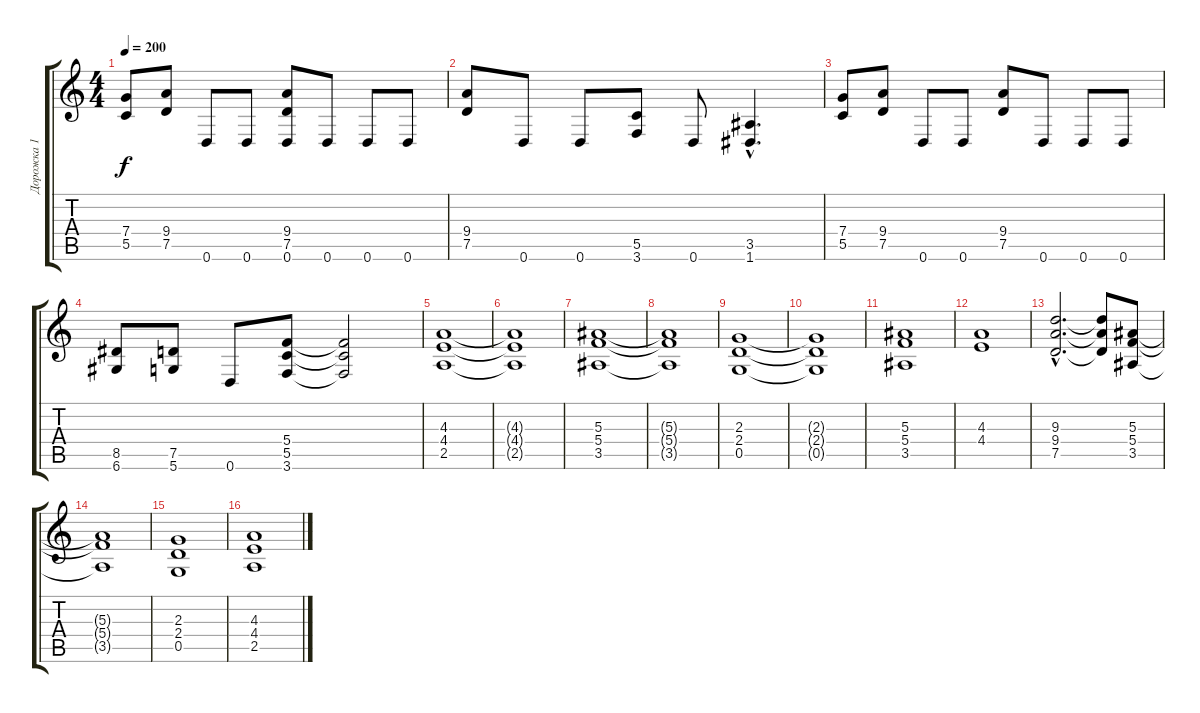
\track ("Дорожка 1" "Дорожка 1") {instrument distortionguitar}
\staff {score tabs}
\tuning (D4 A3 F3 C3 G2 D2) {hide}
\ts (4 4)
\tempo 200
\clef g2
\ks c
(7.4 5.5).8{dy f} (9.4 7.5).8 0.6.8 0.6.8 (9.4 7.5 0.6).8 0.6.8 0.6.8 0.6.8 |
(9.4 7.5).8 0.6.8 0.6.8 (5.5 3.6).8 0.6.8 (3.5{hac} 1.6{hac}).4{d} |
(7.4 5.5).8 (9.4 7.5).8 0.6.8 0.6.8 (9.4 7.5).8 0.6.8 0.6.8 0.6.8 |
(8.5 6.6).8 (7.5 5.6).8 0.6.8 (5.4 5.5 3.6).8 (5.4{t} 5.5{t} 3.6{t}).2 |
(4.3 4.4 2.5).1 |
(4.3{t} 4.4{t} 2.5{t}).1 |
(5.3 5.4 3.5).1 |
(5.3{t} 5.4{t} 3.5{t}).1 |
(2.3 2.4 0.5).1 |
(2.3{t} 2.4{t} 0.5{t}).1 |
(5.3 5.4 3.5).1 |
(4.3 4.4).1 |
(9.3{hac} 9.4{hac} 7.5{hac}).2{d} (9.3{t} 9.4{t} 7.5{t}).8 (5.3 5.4 3.5).8 |
(5.3{t} 5.4{t} 3.5{t}).1 |
(2.3 2.4 0.5).1 |
(4.3 4.4 2.5).1
